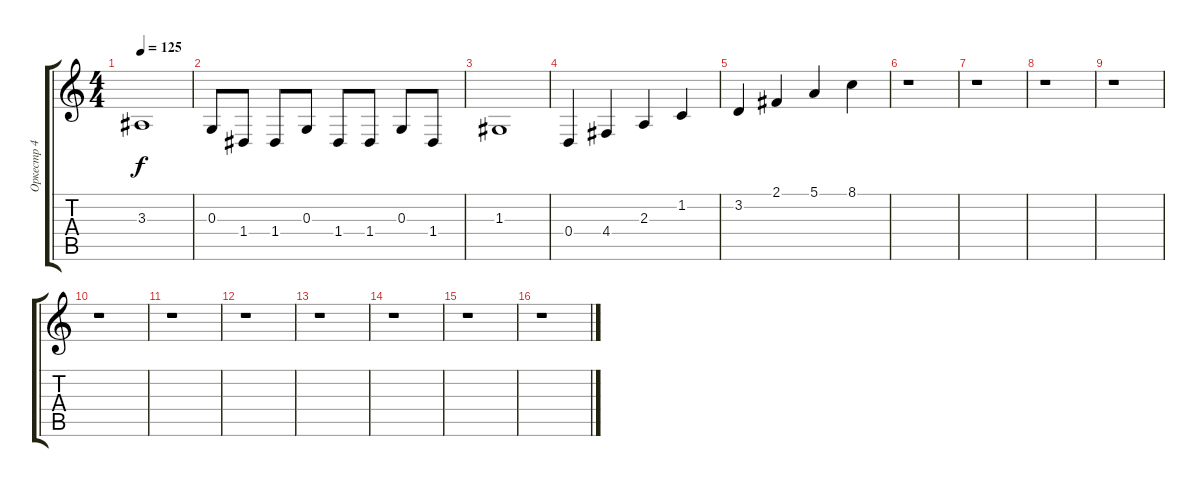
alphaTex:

\track ("Оркестр 4" "Оркестр 4") {instrument trombone}
\staff {score tabs}
\tuning (E4 B3 G3 D3 A2 E2) {hide}
\ts (4 4)
\tempo 125
\clef g2
\ks c
3.3.1{dy f} |
0.3.8 1.4.8 1.4.8 0.3.8 1.4.8 1.4.8 0.3.8 1.4.8 |
1.3.1 |
0.4.4 4.4.4 2.3.4 1.2.4 |
3.2.4 2.1.4 5.1.4 8.1.4 |
r.1 |
r.1 |
r.1 |
r.1 |
r.1 |
r.1 |
r.1 |
r.1 |
r.1 |
r.1 |
r.1
